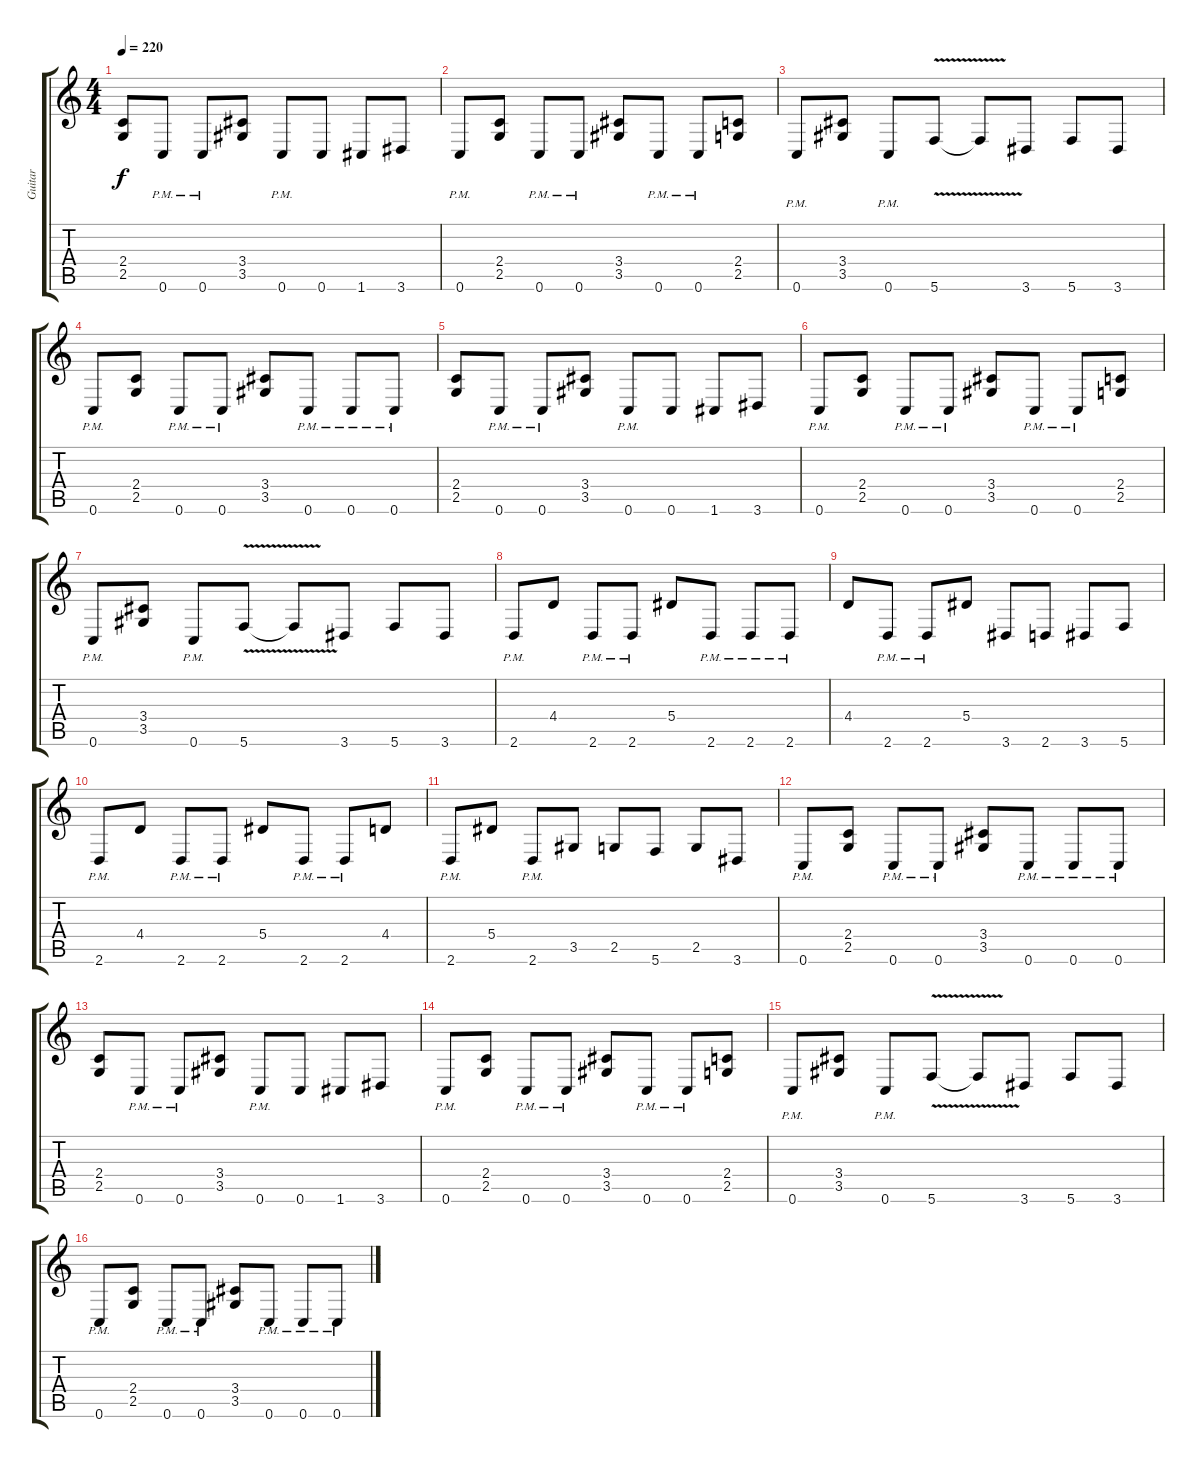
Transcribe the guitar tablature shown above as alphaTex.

\track ("Guitar" "Guitar") {instrument distortionguitar}
\staff {score tabs}
\tuning (C4 G3 Eb3 Bb2 F2 C2) {hide}
\ts (4 4)
\tempo 220
\clef g2
\ks c
(2.4 2.5).8{dy f} 0.6{pm}.8 0.6{pm}.8 (3.4 3.5).8 0.6{pm}.8 0.6.8 1.6.8 3.6.8 |
0.6{pm}.8 (2.4 2.5).8 0.6{pm}.8 0.6{pm}.8 (3.4 3.5).8 0.6{pm}.8 0.6{pm}.8 (2.4 2.5).8 |
0.6{pm}.8 (3.4 3.5).8 0.6{pm}.8 5.6{v}.8 5.6{t}.8 3.6.8 5.6.8 3.6.8 |
0.6{pm}.8 (2.4 2.5).8 0.6{pm}.8 0.6{pm}.8 (3.4 3.5).8 0.6{pm}.8 0.6{pm}.8 0.6{pm}.8 |
(2.4 2.5).8 0.6{pm}.8 0.6{pm}.8 (3.4 3.5).8 0.6{pm}.8 0.6.8 1.6.8 3.6.8 |
0.6{pm}.8 (2.4 2.5).8 0.6{pm}.8 0.6{pm}.8 (3.4 3.5).8 0.6{pm}.8 0.6{pm}.8 (2.4 2.5).8 |
0.6{pm}.8 (3.4 3.5).8 0.6{pm}.8 5.6{v}.8 5.6{t}.8 3.6.8 5.6.8 3.6.8 |
2.6{pm}.8 4.4.8 2.6{pm}.8 2.6{pm}.8 5.4.8 2.6{pm}.8 2.6{pm}.8 2.6{pm}.8 |
4.4.8 2.6{pm}.8 2.6{pm}.8 5.4.8 3.6.8 2.6.8 3.6.8 5.6.8 |
2.6{pm}.8 4.4.8 2.6{pm}.8 2.6{pm}.8 5.4.8 2.6{pm}.8 2.6{pm}.8 4.4.8 |
2.6{pm}.8 5.4.8 2.6{pm}.8 3.5.8 2.5.8 5.6.8 2.5.8 3.6.8 |
0.6{pm}.8 (2.4 2.5).8 0.6{pm}.8 0.6{pm}.8 (3.4 3.5).8 0.6{pm}.8 0.6{pm}.8 0.6{pm}.8 |
(2.4 2.5).8 0.6{pm}.8 0.6{pm}.8 (3.4 3.5).8 0.6{pm}.8 0.6.8 1.6.8 3.6.8 |
0.6{pm}.8 (2.4 2.5).8 0.6{pm}.8 0.6{pm}.8 (3.4 3.5).8 0.6{pm}.8 0.6{pm}.8 (2.4 2.5).8 |
0.6{pm}.8 (3.4 3.5).8 0.6{pm}.8 5.6{v}.8 5.6{t}.8 3.6.8 5.6.8 3.6.8 |
0.6{pm}.8 (2.4 2.5).8 0.6{pm}.8 0.6{pm}.8 (3.4 3.5).8 0.6{pm}.8 0.6{pm}.8 0.6{pm}.8
